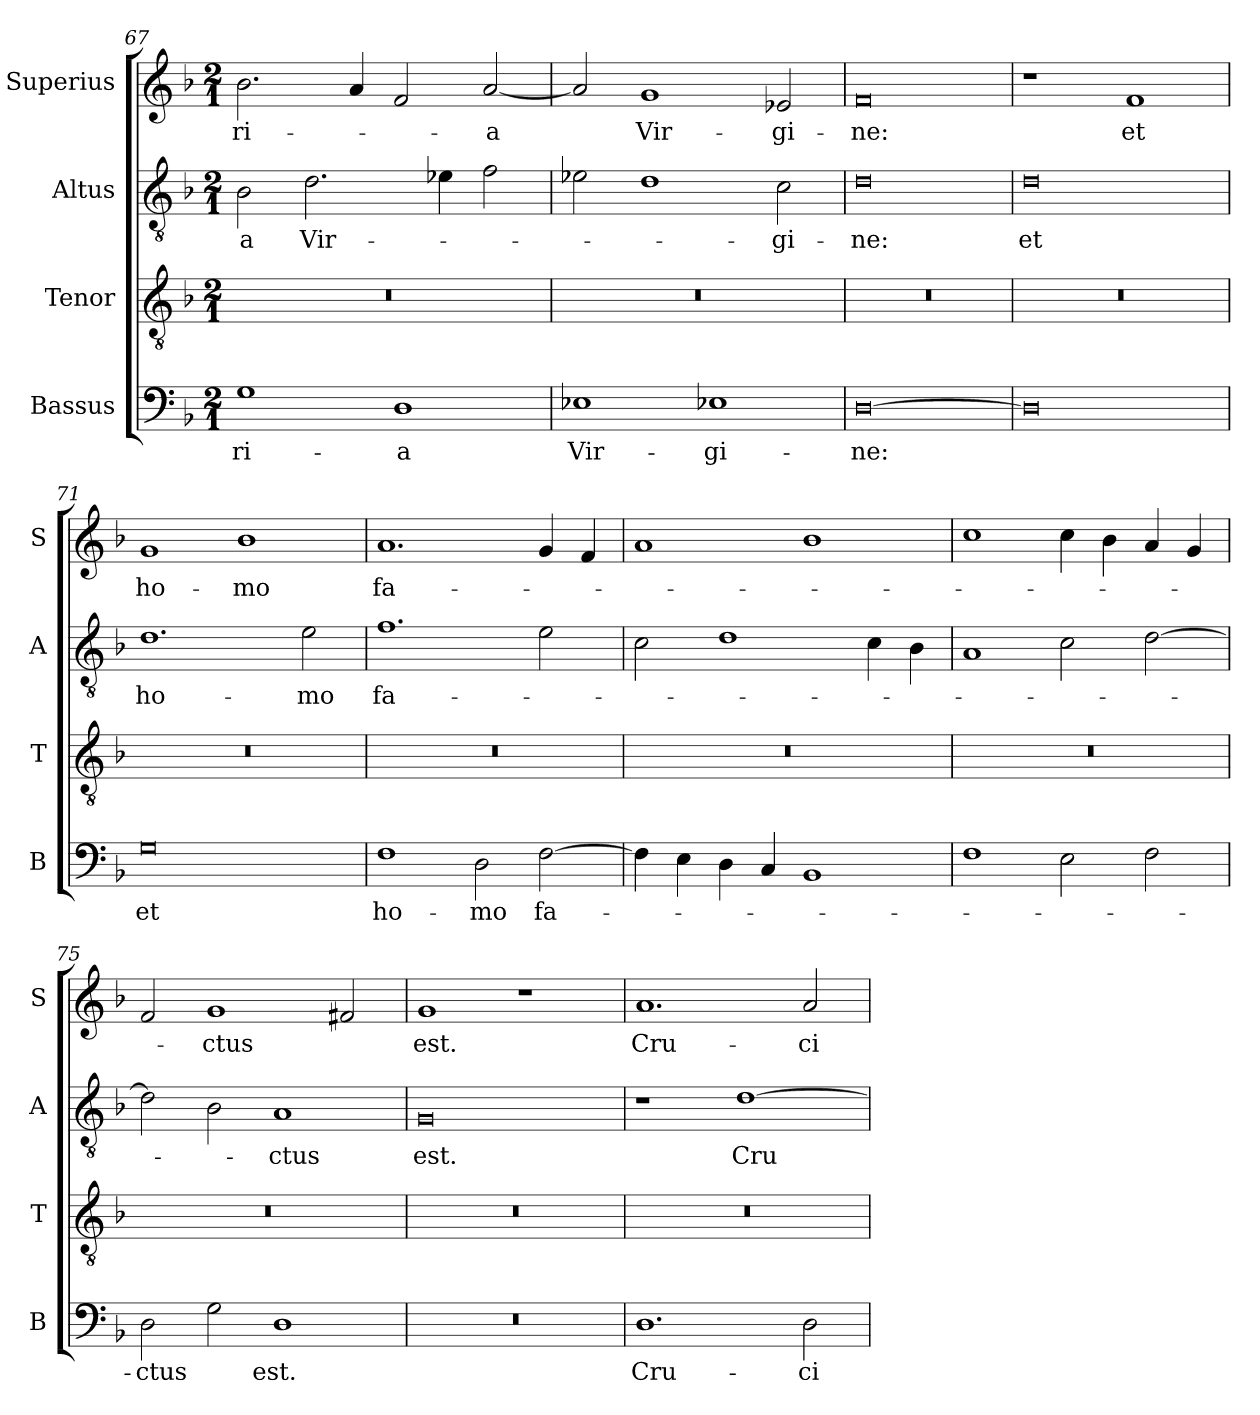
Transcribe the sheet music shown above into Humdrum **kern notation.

**kern	**text	**kern	**kern	**text	**kern	**text
*part4	*part4	*part3	*part2	*part2	*part1	*part1
*staff4	*staff4	*staff3	*staff2	*staff2	*staff1	*staff1
*I"Bassus	*	*I"Tenor	*I"Altus	*	*I"Superius	*
*I'B	*	*I'T	*I'A	*	*I'S	*
*clefF4	*	*clefGv2	*clefGv2	*	*clefG2	*
*k[b-]	*	*k[b-]	*k[b-]	*	*k[b-]	*
*M2/1	*	*M2/1	*M2/1	*	*M2/1	*
=67	=67	=67	=67	=67	=67	=67
!	!	!	!	!LO:LY:i	!	!
1G	-ri-	0r	2B-	-a	2.b-	-ri-
!	!	!	!	!LO:LY:i	!	!
.	.	.	2.d	Vir-	.	.
.	.	.	.	.	4a	.
1D	-a	.	.	.	2f	.
.	.	.	4e-X	.	.	.
.	.	.	2f	.	[2a	-a
=68	=68	=68	=68	=68	=68	=68
1E-X	Vir-	0r	2e-X	.	2a]	.
.	.	.	1d	.	1g	Vir-
1E-X	-gi-	.	.	.	.	.
!	!	!	!	!LO:LY:i	!	!
.	.	.	2c	-gi-	2e-i	-gi-
=69	=69	=69	=69	=69	=69	=69
!	!	!	!	!LO:LY:i	!	!
[0D	-ne:	0r	0d	-ne:	0f	-ne:
=70	=70	=70	=70	=70	=70	=70
0D]	.	0r	0d	et	1r	.
.	.	.	.	.	1f	et
=71	=71	=71	=71	=71	=71	=71
0G	et	0r	1.d	ho-	1g	ho-
.	.	.	.	.	1b-	-mo
.	.	.	2e	-mo	.	.
=72	=72	=72	=72	=72	=72	=72
1F	ho-	0r	1.f	fa-	1.a	fa-
2D	-mo	.	.	.	.	.
[2F	fa-	.	2e	.	4g	.
.	.	.	.	.	4f	.
=73	=73	=73	=73	=73	=73	=73
4F]	.	0r	2c	.	1a	.
4E	.	.	.	.	.	.
4D	.	.	1d	.	.	.
4C	.	.	.	.	.	.
1BB-	.	.	.	.	1b-	.
.	.	.	4c	.	.	.
.	.	.	4B-	.	.	.
=74	=74	=74	=74	=74	=74	=74
1F	.	0r	1A	.	1cc	.
2E	.	.	2c	.	4cc	.
.	.	.	.	.	4b-	.
2F	.	.	[2d	.	4a	.
.	.	.	.	.	4g	.
=75	=75	=75	=75	=75	=75	=75
2D	-ctus	0r	2d]	.	2f	.
2G	.	.	2B-	.	1g	-ctus
1D	est.	.	1A	-ctus	.	.
.	.	.	.	.	2f#X	.
=76	=76	=76	=76	=76	=76	=76
0r	.	0r	0G	est.	1g	est.
.	.	.	.	.	1r	.
=77	=77	=77	=77	=77	=77	=77
1.D	Cru-	0r	1r	.	1.a	Cru-
.	.	.	[1d	Cru-	.	.
2D	-ci-	.	.	.	2a	-ci-
=	=	=	=	=	=	=
*-	*-	*-	*-	*-	*-	*-
